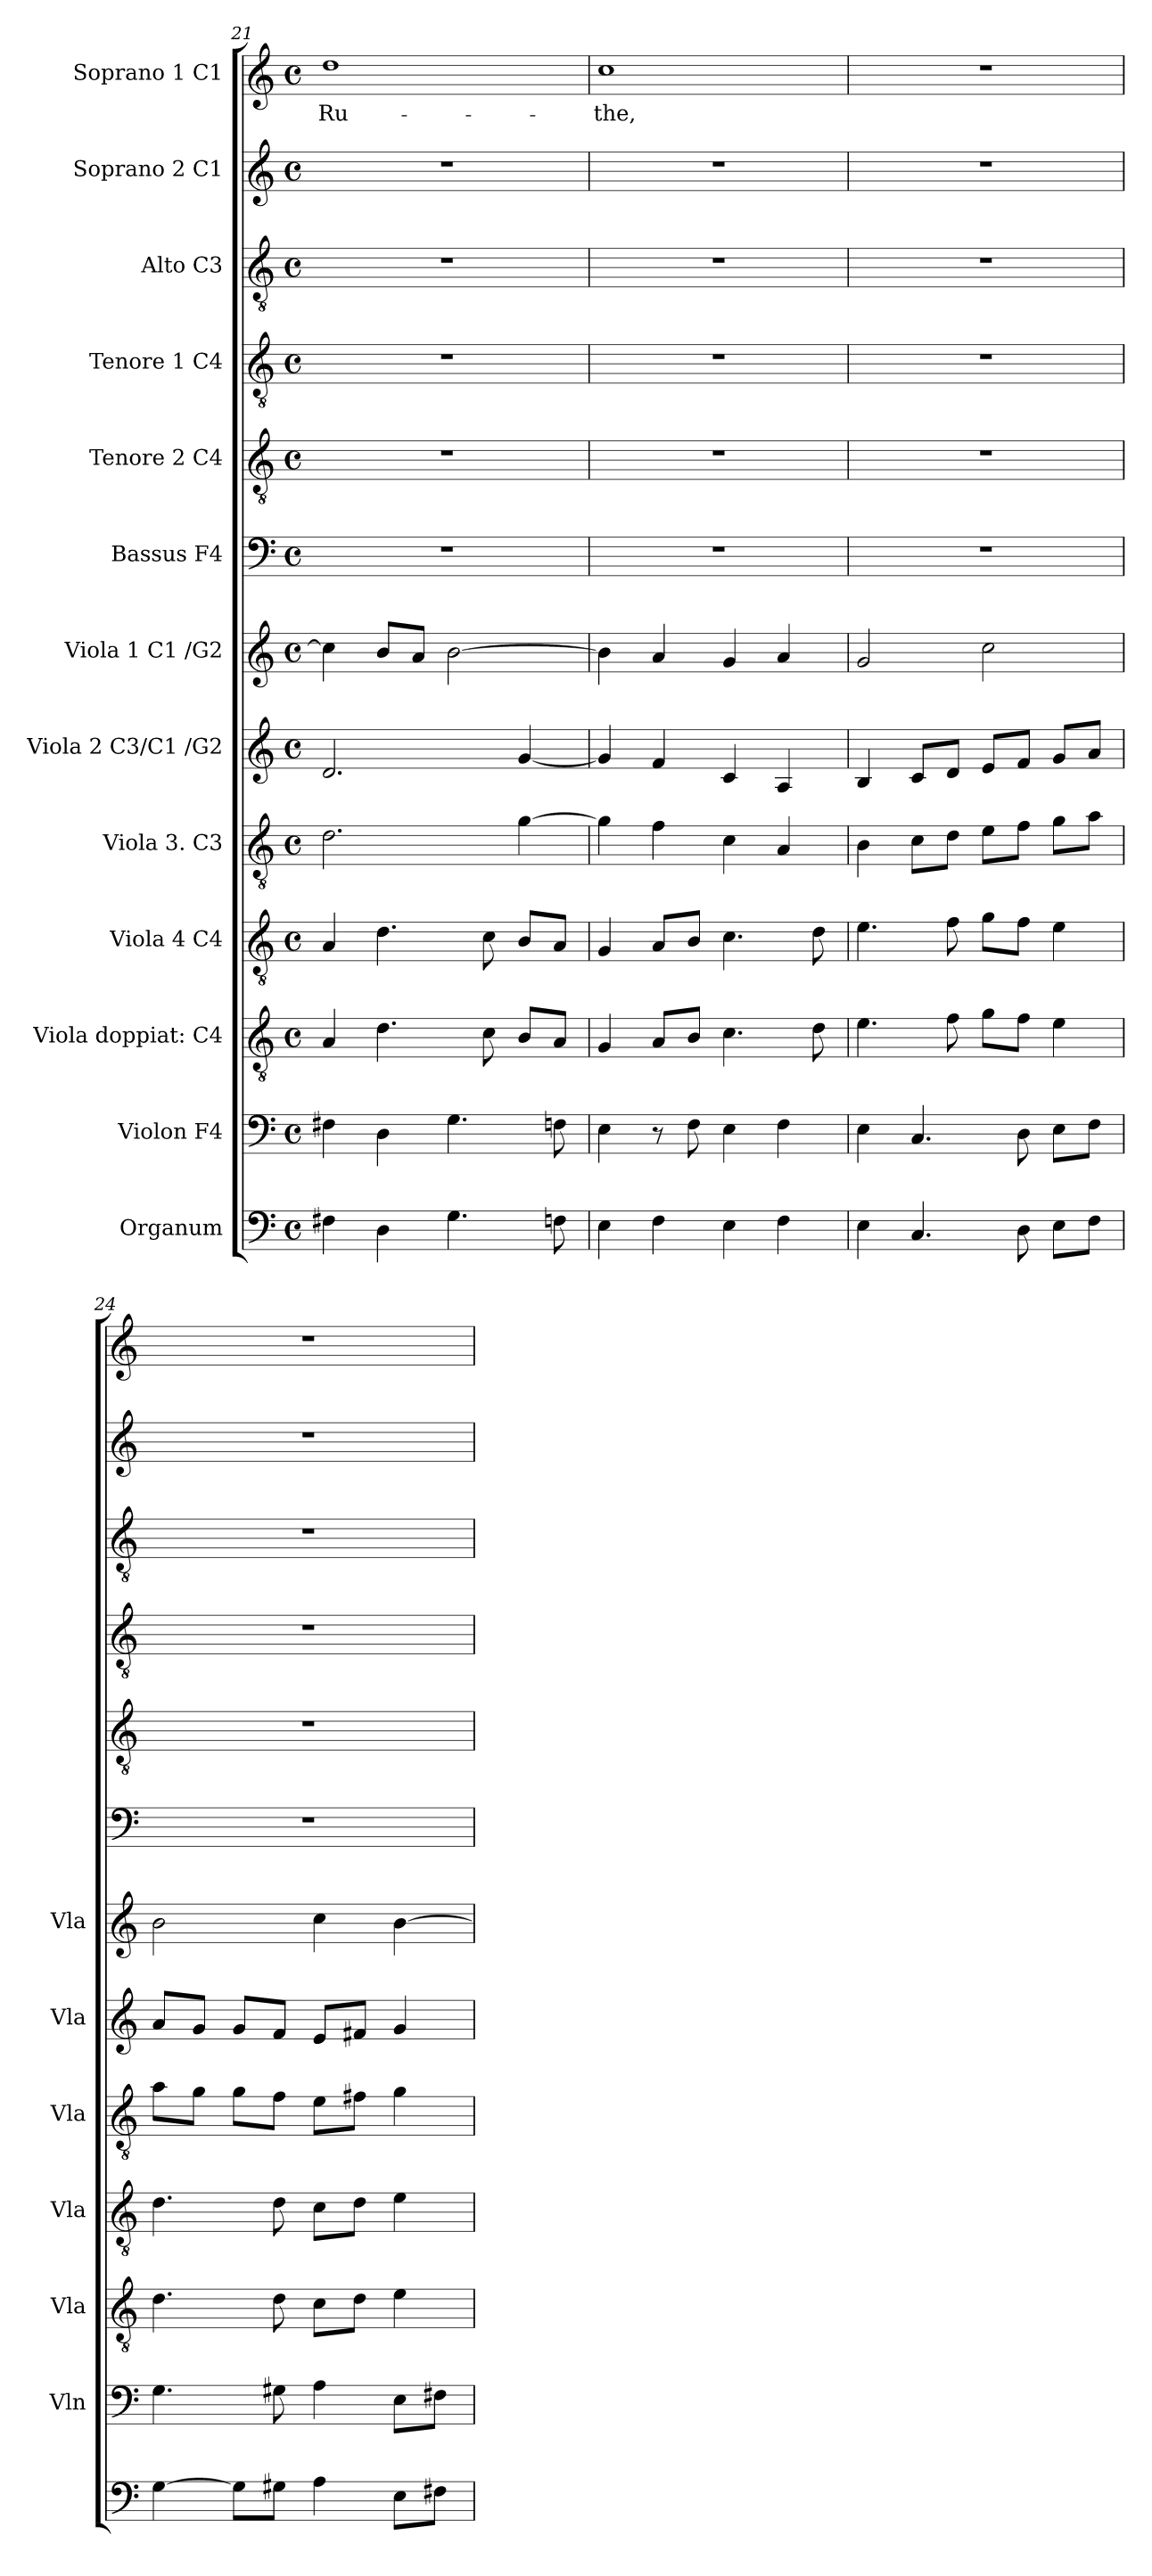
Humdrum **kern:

**kern	**kern	**kern	**kern	**kern	**kern	**kern	**kern	**kern	**kern	**kern	**kern	**kern	**text
*part13	*part12	*part11	*part10	*part9	*part8	*part7	*part6	*part5	*part4	*part3	*part2	*part1	*part1
*staff13	*staff12	*staff11	*staff10	*staff9	*staff8	*staff7	*staff6	*staff5	*staff4	*staff3	*staff2	*staff1	*staff1
*I"Organum	*I"Violon  F4	*I"Viola doppiat:  C4	*I"Viola 4  C4	*I"Viola 3.  C3	*I"Viola 2  C3/C1 /G2	*I"Viola 1  C1 /G2	*I"Bassus  F4	*I"Tenore 2  C4	*I"Tenore 1  C4	*I"Alto  C3	*I"Soprano 2  C1	*I"Soprano 1  C1	*
*	*I'Vln	*I'Vla	*I'Vla	*I'Vla	*I'Vla	*I'Vla	*	*	*	*	*	*	*
*clefF4	*clefF4	*clefGv2	*clefGv2	*clefGv2	*clefG2	*clefG2	*clefF4	*clefGv2	*clefGv2	*clefGv2	*clefG2	*clefG2	*
*k[]	*k[]	*k[]	*k[]	*k[]	*k[]	*k[]	*k[]	*k[]	*k[]	*k[]	*k[]	*k[]	*
*C:	*C:	*C:	*C:	*C:	*C:	*C:	*C:	*C:	*C:	*C:	*C:	*C:	*
*M4/4	*M4/4	*M4/4	*M4/4	*M4/4	*M4/4	*M4/4	*M4/4	*M4/4	*M4/4	*M4/4	*M4/4	*M4/4	*
*met(c)	*met(c)	*met(c)	*met(c)	*met(c)	*met(c)	*met(c)	*met(c)	*met(c)	*met(c)	*met(c)	*met(c)	*met(c)	*
=21	=21	=21	=21	=21	=21	=21	=21	=21	=21	=21	=21	=21	=21
!	!	!	!	!	!	!	!	!	!	!	!	!	!LO:LY:b
4F#X\	4F#X\	4A/	4A/	2.d\	2.d/	4cc\]	1r	1r	1r	1r	1r	1dd	Ru-
4D\	4D\	4.d\	4.d\	.	.	8b/L	.	.	.	.	.	.	.
.	.	.	.	.	.	8a/J	.	.	.	.	.	.	.
4.G\	4.G\	.	.	.	.	[2b\	.	.	.	.	.	.	.
.	.	8c\	8c\	.	.	.	.	.	.	.	.	.	.
.	.	8B/L	8B/L	[4g\	[4g/	.	.	.	.	.	.	.	.
8Fn\	8Fn\	8A/J	8A/J	.	.	.	.	.	.	.	.	.	.
=22	=22	=22	=22	=22	=22	=22	=22	=22	=22	=22	=22	=22	=22
!	!	!	!	!	!	!	!	!	!	!	!	!	!LO:LY:b
4E\	4E\	4G/	4G/	4g\]	4g/]	4b\]	1r	1r	1r	1r	1r	1cc	-the,
4F\	8r	8A/L	8A/L	4f\	4f/	4a/	.	.	.	.	.	.	.
.	8F\	8B/J	8B/J	.	.	.	.	.	.	.	.	.	.
4E\	4E\	4.c\	4.c\	4c\	4c/	4g/	.	.	.	.	.	.	.
4F\	4F\	.	.	4A/	4A/	4a/	.	.	.	.	.	.	.
.	.	8d\	8d\	.	.	.	.	.	.	.	.	.	.
=23	=23	=23	=23	=23	=23	=23	=23	=23	=23	=23	=23	=23	=23
4E\	4E\	4.e\	4.e\	4B\	4B/	2g/	1r	1r	1r	1r	1r	1r	.
4.C/	4.C/	.	.	8c\L	8c/L	.	.	.	.	.	.	.	.
.	.	8f\	8f\	8d\J	8d/J	.	.	.	.	.	.	.	.
.	.	8g\L	8g\L	8e\L	8e/L	2cc\	.	.	.	.	.	.	.
8D\	8D\	8f\J	8f\J	8f\J	8f/J	.	.	.	.	.	.	.	.
8E\L	8E\L	4e\	4e\	8g\L	8g/L	.	.	.	.	.	.	.	.
8F\J	8F\J	.	.	8a\J	8a/J	.	.	.	.	.	.	.	.
=24	=24	=24	=24	=24	=24	=24	=24	=24	=24	=24	=24	=24	=24
[4G\	4.G\	4.d\	4.d\	8a\L	8a/L	2b\	1r	1r	1r	1r	1r	1r	.
.	.	.	.	8g\J	8g/J	.	.	.	.	.	.	.	.
8G\L]	.	.	.	8g\L	8g/L	.	.	.	.	.	.	.	.
8G#X\J	8G#X\	8d\	8d\	8f\J	8f/J	.	.	.	.	.	.	.	.
4A\	4A\	8c\L	8c\L	8e\L	8e/L	4cc\	.	.	.	.	.	.	.
.	.	8d\J	8d\J	8f#X\J	8f#X/J	.	.	.	.	.	.	.	.
8E\L	8E\L	4e\	4e\	4g\	4g/	[4b\	.	.	.	.	.	.	.
8F#X\J	8F#X\J	.	.	.	.	.	.	.	.	.	.	.	.
=	=	=	=	=	=	=	=	=	=	=	=	=	=
*-	*-	*-	*-	*-	*-	*-	*-	*-	*-	*-	*-	*-	*-
